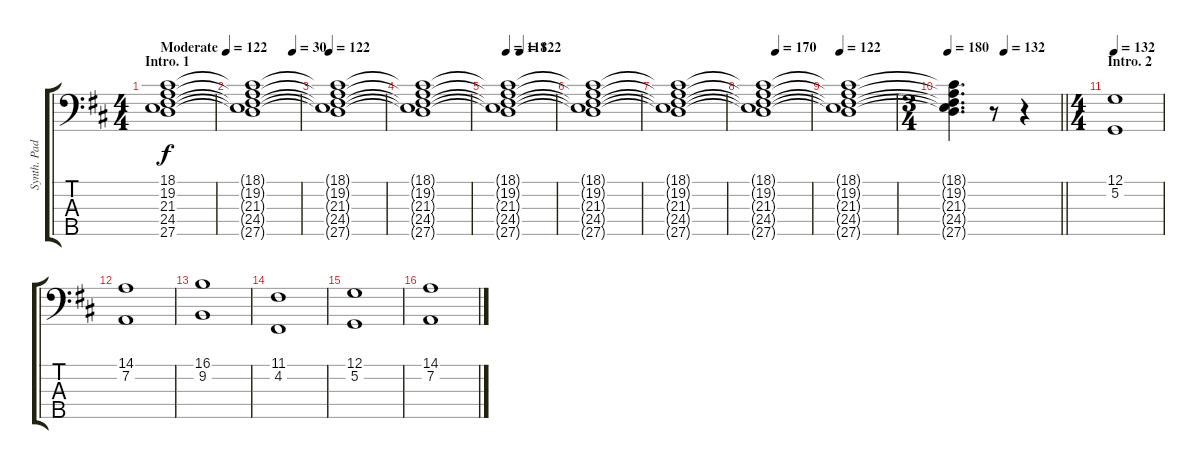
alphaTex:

\track ("Synth. Pad VI" "Synth. Pad") {instrument pad2warm}
\staff {score tabs}
\tuning (G2 D2 A1 E1 B0) {hide}
\ts (4 4)
\section ("" "Intro. 1")
\tempo (122 "Moderate")
\clef f4
\ks d
(18.1 19.2 21.3 24.4 27.5).1{dy f instrument pad2warm} |
\tempo (30 0.875)
(18.1{t} 19.2{t} 21.3{t} 24.4{t} 27.5{t}).1 |
\tempo 122
(18.1{t} 19.2{t} 21.3{t} 24.4{t} 27.5{t}).1 |
(18.1{t} 19.2{t} 21.3{t} 24.4{t} 27.5{t}).1 |
\tempo (118 0.125)
\tempo (122 0.375)
(18.1{t} 19.2{t} 21.3{t} 24.4{t} 27.5{t}).1 |
(18.1{t} 19.2{t} 21.3{t} 24.4{t} 27.5{t}).1 |
(18.1{t} 19.2{t} 21.3{t} 24.4{t} 27.5{t}).1 |
\tempo (170 0.375)
(18.1{t} 19.2{t} 21.3{t} 24.4{t} 27.5{t}).1 |
\tempo 132
\tempo 122
(18.1{t} 19.2{t} 21.3{t} 24.4{t} 27.5{t}).1 |
\ts (3 4)
\tempo 180
\tempo (132 0.5)
\barLineRight lightlight
(18.1{t} 19.2{t} 21.3{t} 24.4{t} 27.5{t}).4{d} r.8 r.4 |
\ts (4 4)
\section ("" "Intro. 2")
\tempo 132
(12.1 5.2).1 |
(14.1 7.2).1 |
(16.1 9.2).1 |
(11.1 4.2).1 |
(12.1 5.2).1 |
(14.1 7.2).1
